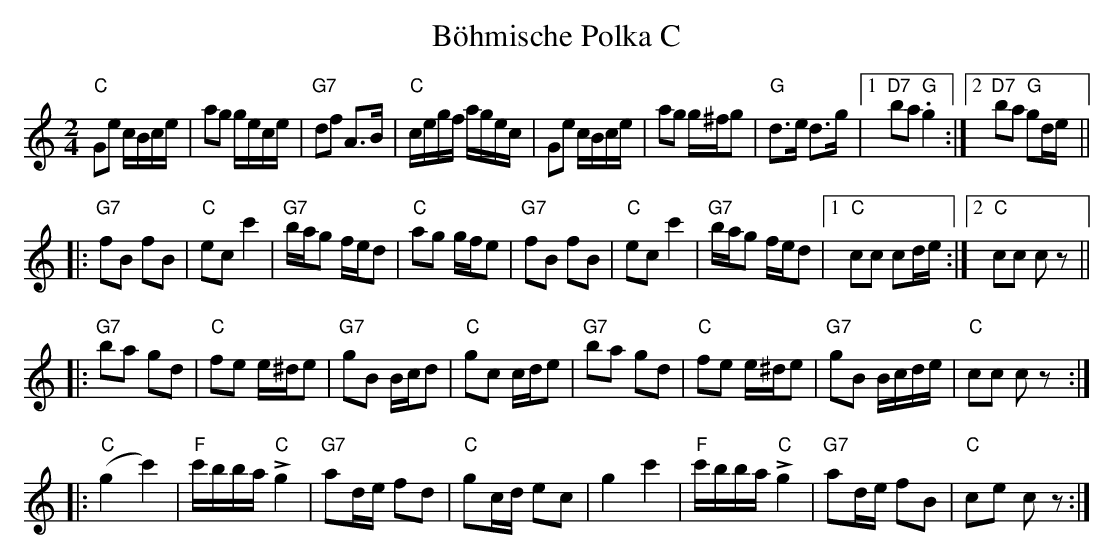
X:1
T: B\"ohmische Polka C
M:2/4
L:1/16
K:C
"C"G2e2 cBce | a2g2 gece | "G7"d2f2 A3B | "C"cegf agec | G2e2 cBce | a2g2 g^fg2 | "G"d3e d3g |1 "D7"b2a2"G".g4 :|2 "D7"b2a2 "G"g2de ||
|: [L:1/8]
"G7"fB fB | "C"ec c'2 | "G7"b/a/g f/e/d | "C"ag g/f/e | "G7"fB fB | "C"ec c'2 | "G7"b/a/g f/e/d |1 "C"cc cd/e/ :|2 "C"cc cz ||
|:  "G7"ba gd | "C"fe e/^d/e | "G7"gB B/c/d | "C"gc c/d/e | "G7"ba gd | "C"fe e/^d/e | "G7"gB B/c/d/e/ | "C"cc cz ::
"C"(g2c'2) | "F"c'/b/b/a/ "C"+>+g2 | "G7"ad/e/ fd | "C"gc/d/ ec | g2c'2 | "F"c'/b/b/a/ "C"+>+g2 | "G7"ad/e/ fB | "C"ce cz :|
